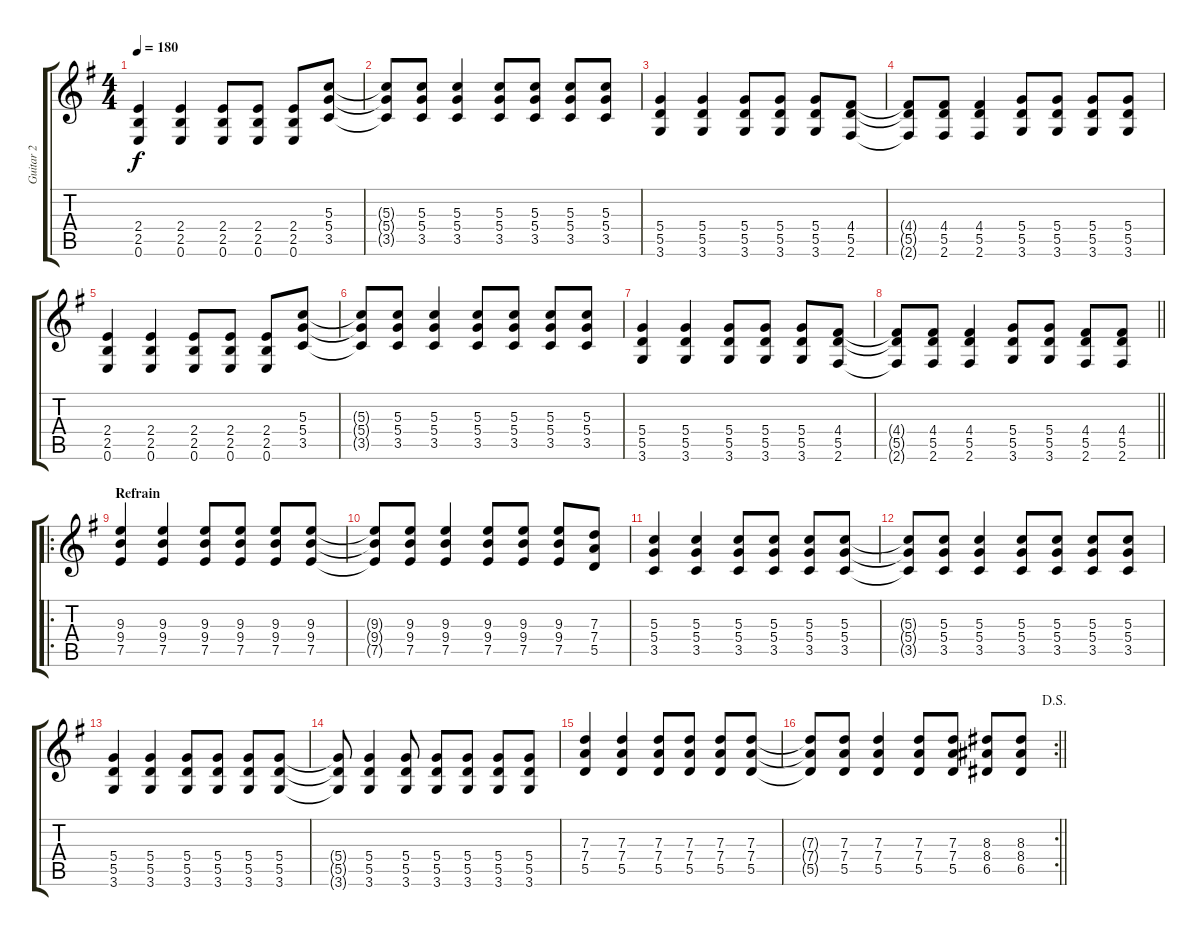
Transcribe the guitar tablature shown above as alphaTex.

\track ("Guitar 2" "Guitar 2") {instrument distortionguitar}
\staff {score tabs}
\tuning (E4 B3 G3 D3 A2 E2) {hide}
\ts (4 4)
\tempo 180
\clef g2
\ks g
(2.4 2.5 0.6).4{dy f} (2.4 2.5 0.6).4 (2.4 2.5 0.6).8 (2.4 2.5 0.6).8 (2.4 2.5 0.6).8 (5.3 5.4 3.5).8 |
(5.3{t} 5.4{t} 3.5{t}).8 (5.3 5.4 3.5).8 (5.3 5.4 3.5).4 (5.3 5.4 3.5).8 (5.3 5.4 3.5).8 (5.3 5.4 3.5).8 (5.3 5.4 3.5).8 |
(5.4 5.5 3.6).4 (5.4 5.5 3.6).4 (5.4 5.5 3.6).8 (5.4 5.5 3.6).8 (5.4 5.5 3.6).8 (4.4 5.5 2.6).8 |
(4.4{t} 5.5{t} 2.6{t}).8 (4.4 5.5 2.6).8 (4.4 5.5 2.6).4 (5.4 5.5 3.6).8 (5.4 5.5 3.6).8 (5.4 5.5 3.6).8 (5.4 5.5 3.6).8 |
(2.4 2.5 0.6).4 (2.4 2.5 0.6).4 (2.4 2.5 0.6).8 (2.4 2.5 0.6).8 (2.4 2.5 0.6).8 (5.3 5.4 3.5).8 |
(5.3{t} 5.4{t} 3.5{t}).8 (5.3 5.4 3.5).8 (5.3 5.4 3.5).4 (5.3 5.4 3.5).8 (5.3 5.4 3.5).8 (5.3 5.4 3.5).8 (5.3 5.4 3.5).8 |
(5.4 5.5 3.6).4 (5.4 5.5 3.6).4 (5.4 5.5 3.6).8 (5.4 5.5 3.6).8 (5.4 5.5 3.6).8 (4.4 5.5 2.6).8 |
\barLineRight lightlight
(4.4{t} 5.5{t} 2.6{t}).8 (4.4 5.5 2.6).8 (4.4 5.5 2.6).4 (5.4 5.5 3.6).8 (5.4 5.5 3.6).8 (4.4 5.5 2.6).8 (4.4 5.5 2.6).8 |
\ro
\section ("" "Refrain")
(9.3 9.4 7.5).4 (9.3 9.4 7.5).4 (9.3 9.4 7.5).8 (9.3 9.4 7.5).8 (9.3 9.4 7.5).8 (9.3 9.4 7.5).8 |
(9.3{t} 9.4{t} 7.5{t}).8 (9.3 9.4 7.5).8 (9.3 9.4 7.5).4 (9.3 9.4 7.5).8 (9.3 9.4 7.5).8 (9.3 9.4 7.5).8 (7.3 7.4 5.5).8 |
(5.3 5.4 3.5).4 (5.3 5.4 3.5).4 (5.3 5.4 3.5).8 (5.3 5.4 3.5).8 (5.3 5.4 3.5).8 (5.3 5.4 3.5).8 |
(5.3{t} 5.4{t} 3.5{t}).8 (5.3 5.4 3.5).8 (5.3 5.4 3.5).4 (5.3 5.4 3.5).8 (5.3 5.4 3.5).8 (5.3 5.4 3.5).8 (5.3 5.4 3.5).8 |
(5.4 5.5 3.6).4 (5.4 5.5 3.6).4 (5.4 5.5 3.6).8 (5.4 5.5 3.6).8 (5.4 5.5 3.6).8 (5.4 5.5 3.6).8 |
(5.4{t} 5.5{t} 3.6{t}).8 (5.4 5.5 3.6).4 (5.4 5.5 3.6).8 (5.4 5.5 3.6).8 (5.4 5.5 3.6).8 (5.4 5.5 3.6).8 (5.4 5.5 3.6).8 |
(7.3 7.4 5.5).4 (7.3 7.4 5.5).4 (7.3 7.4 5.5).8 (7.3 7.4 5.5).8 (7.3 7.4 5.5).8 (7.3 7.4 5.5).8 |
\rc 2
\jump dalsegno
\barLineRight lightlight
(7.3{t} 7.4{t} 5.5{t}).8 (7.3 7.4 5.5).8 (7.3 7.4 5.5).4 (7.3 7.4 5.5).8 (7.3 7.4 5.5).8 (8.3 8.4 6.5).8 (8.3 8.4 6.5).8
